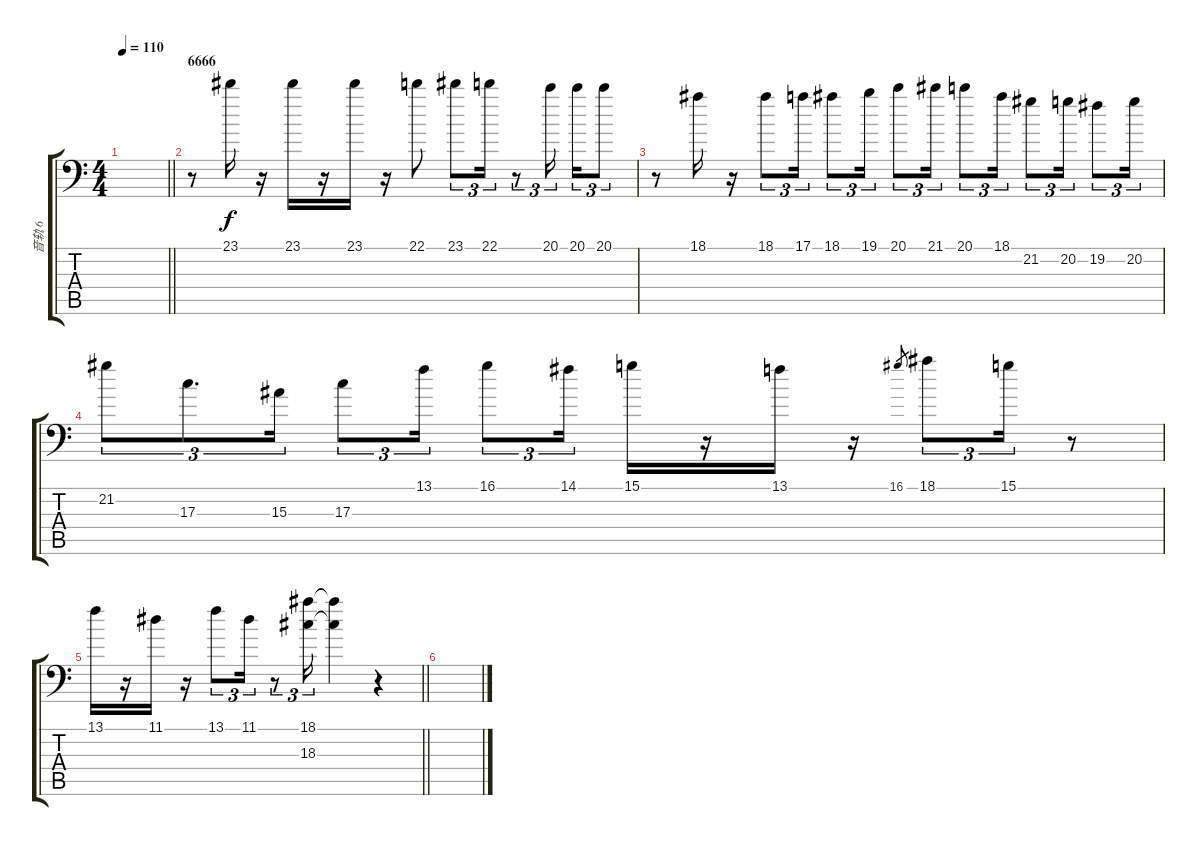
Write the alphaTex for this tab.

\track ("音轨 6" "音轨 6") {instrument electricguitarjazz}
\staff {score tabs}
\tuning (E3 B2 G2 D2 A1 E1) {hide}
\ts (4 4)
\tempo 110
\clef f4
\barLineRight lightlight
\ks c
|
\section ("" "6666")
r.8 23.1.16 r.16 23.1.16 r.16 23.1.16 r.16 22.1.8 23.1.8{tu (3 2)} 22.1.16{tu (3 2)} r.8{tu (3 2)} 20.1.16{tu (3 2) beam splitsecondary} 20.1.16{tu (3 2)} 20.1.8{tu (3 2)} |
r.8 18.1.16 r.16 18.1.8{tu (3 2)} 17.1.16{tu (3 2)} 18.1.8{tu (3 2)} 19.1.16{tu (3 2)} 20.1.8{tu (3 2)} 21.1.16{tu (3 2)} 20.1.8{tu (3 2)} 18.1.16{tu (3 2)} 21.2.8{tu (3 2)} 20.2.16{tu (3 2)} 19.2.8{tu (3 2)} 20.2.16{tu (3 2)} |
21.2.8{tu (3 2)} 17.3.8{d tu (3 2)} 15.3.16{tu (3 2)} 17.3.8{tu (3 2)} 13.1.16{tu (3 2)} 16.1.8{tu (3 2)} 14.1.16{tu (3 2)} 15.1.16 r.16 13.1.16 r.16 16.1.8{gr} 18.1.8{tu (3 2)} 15.1.16{tu (3 2)} r.8 |
\barLineRight lightlight
13.1.16 r.16 11.1.16 r.16 13.1.8{tu (3 2)} 11.1.16{tu (3 2)} r.8{tu (3 2)} (18.1 18.3).16{tu (3 2)} (18.1{t} 18.3{t}).4 r.4 |
\section ("" " ")
